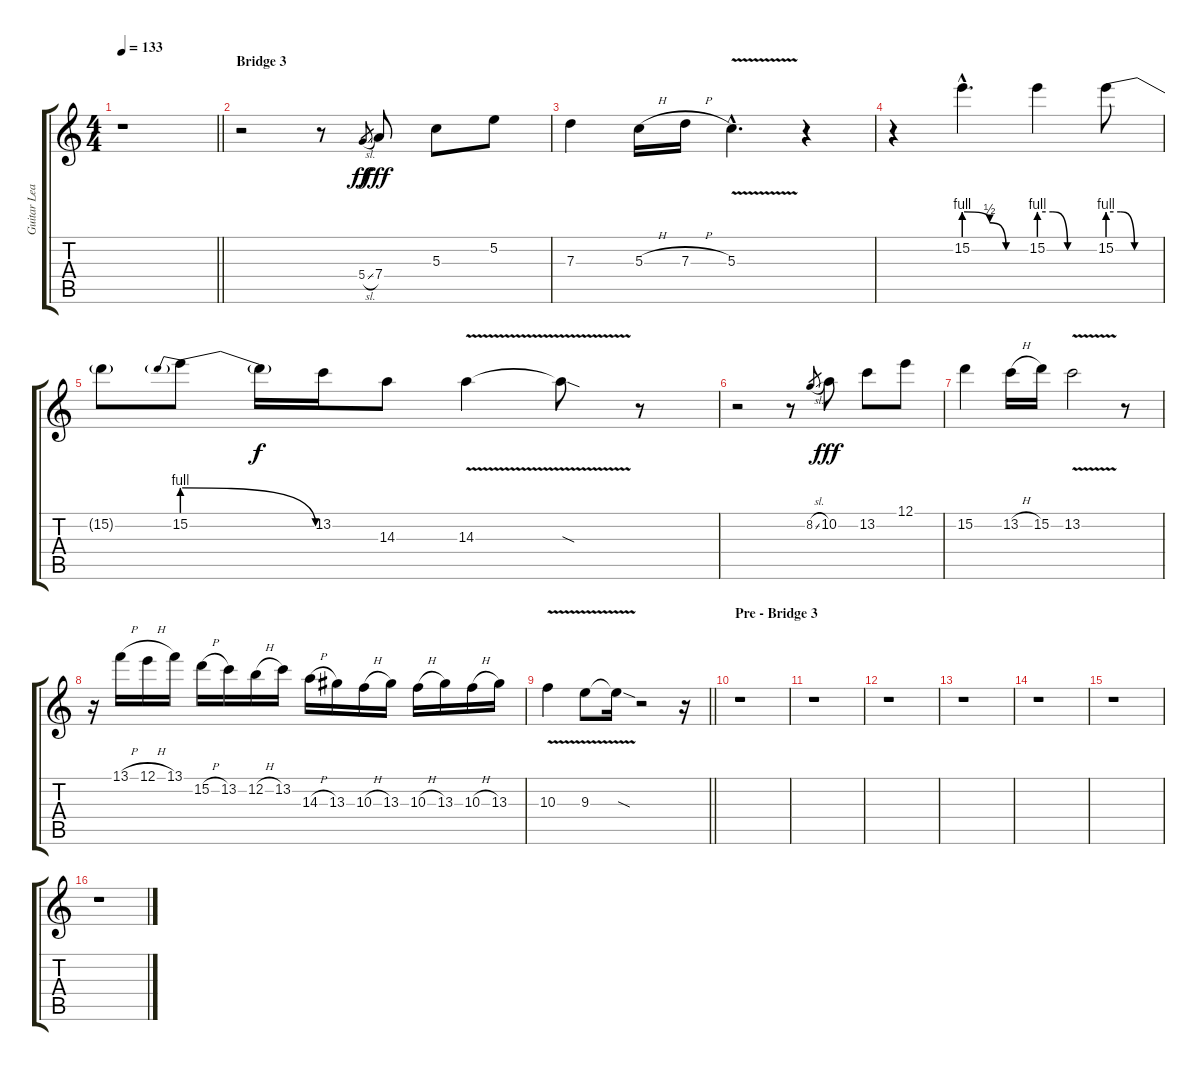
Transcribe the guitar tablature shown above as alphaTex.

\track ("Guitar Lead 1" "Guitar Lea") {instrument distortionguitar}
\staff {score tabs}
\tuning (E4 B3 G3 D3 A2 E2) {hide}
\ts (4 4)
\tempo 133
\clef g2
\barLineRight lightlight
\ks c
r.1{dy f} |
\section ("" "Bridge 3")
r.2{volume 16} r.8 5.4{sl}.8{gr dy ff} 7.4.8{dy fff} 5.3.8 5.2.8 |
7.3.4 5.3{h}.16 7.3{h}.16 5.3{v hac}.4{d} r.4 |
r.4 15.2{be (custom 0 4 25 2 41 0 60 0) hac}.4{d} 15.2{be (custom 0 4 15 4 31 0 60 0)}.4 15.2{be (custom 0 4 15 4 31 0 60 0)}.8 |
15.2{t}.8 15.2{be (prebendrelease 0 4 60 0)}.8 15.2{t}.16{dy f} 13.2.16 14.3.8 14.3{v}.4 14.3{sod t}.8 r.8 |
r.2 r.8 8.2{sl}.8{gr} 10.2.8{dy fff} 13.2.8 12.1.8 |
15.2.4 13.2{h}.16 15.2.16 13.2{v}.2 r.8 |
r.16 13.1{h}.16 12.1{h}.16 13.1.16 15.2{h}.16 13.2.16 12.2{h}.16 13.2.16 14.3{h}.16 13.3.16 10.3{h}.16 13.3.16 10.3{h}.16 13.3.16 10.3{h}.16 13.3.16 |
\barLineRight lightlight
10.3{v}.4 9.3{v}.8 9.3{sod t}.16 r.2 r.16 |
\section ("" "Pre - Bridge 3")
r.1 |
r.1 |
r.1 |
r.1 |
r.1 |
r.1 |
r.1
